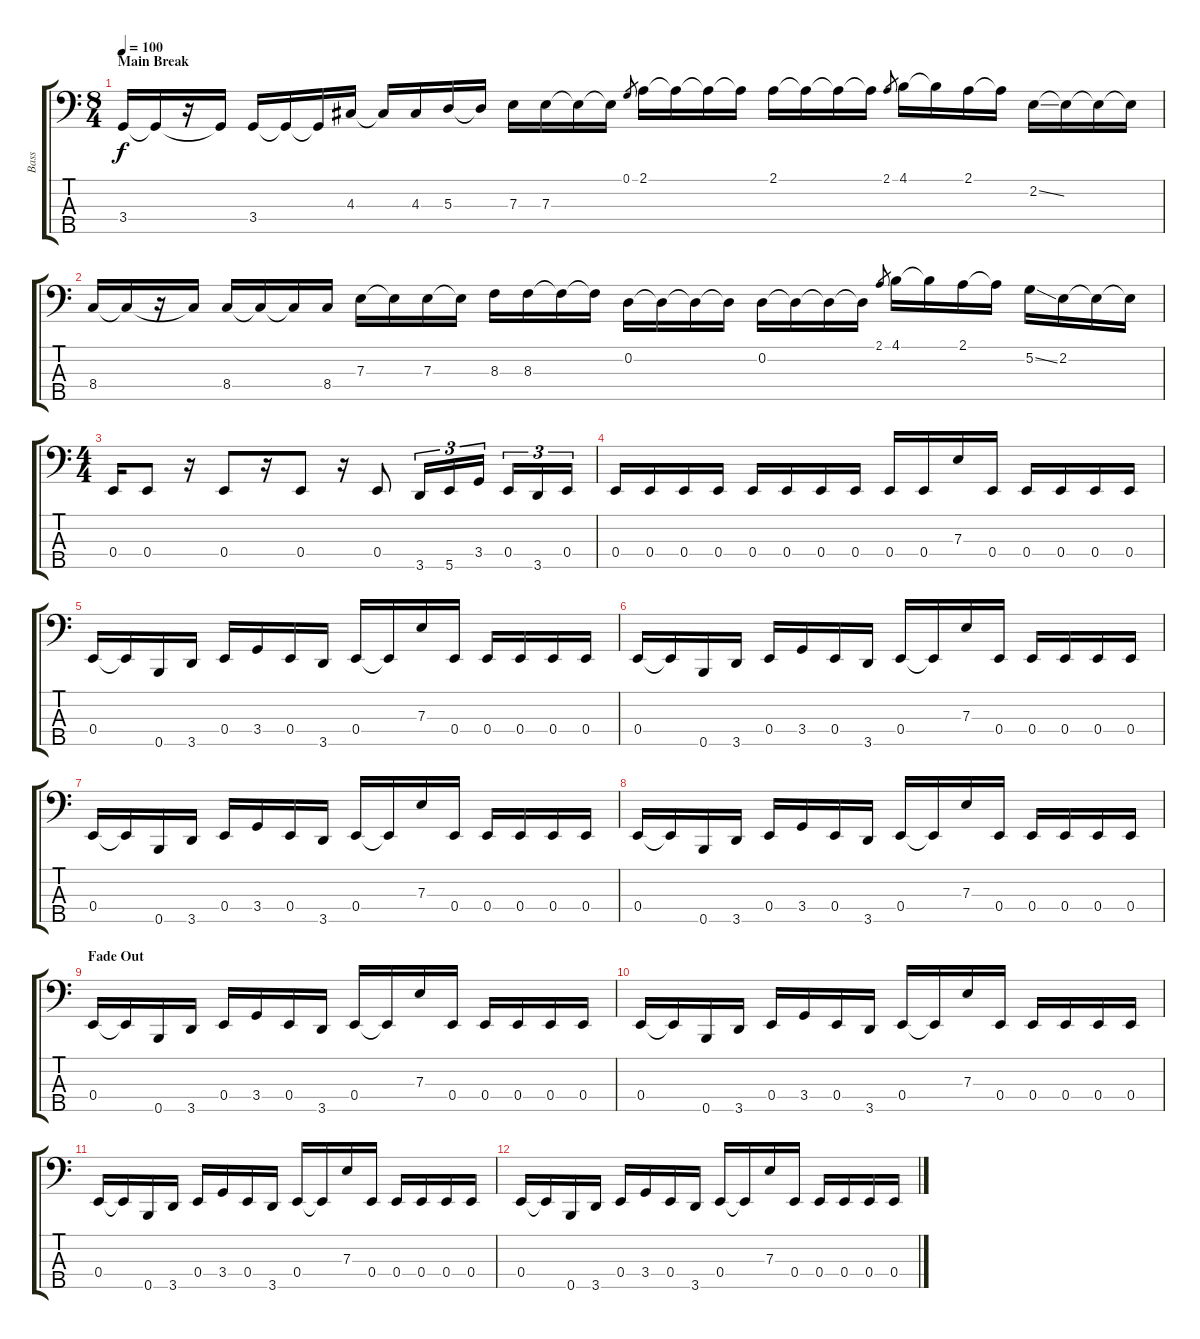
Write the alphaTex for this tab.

\track ("Bass" "Bass") {instrument electricbassfinger}
\staff {score tabs}
\tuning (G2 D2 A1 E1 B0) {hide}
\ts (8 4)
\section ("" "Main Break")
\tempo 100
\clef f4
\ks c
3.4.16{dy f} 3.4{t}.16 r.16 3.4{t}.16 3.4.16 3.4{t}.16 3.4{t}.16 4.3.16 4.3{t}.16 4.3.16 5.3.16 5.3{t}.16 7.3.16 7.3.16 7.3{t}.16 7.3{t}.16 0.1.8{gr} 2.1.16 2.1{t}.16 2.1{t}.16 2.1{t}.16 2.1.16 2.1{t}.16 2.1{t}.16 2.1{t}.16 2.1.8{gr} 4.1.16 4.1{t}.16 2.1.16 2.1{t}.16 2.2{ss}.16 2.2{t}.16 2.2{t}.16 2.2{t}.16 |
8.4.16 8.4{t}.16 r.16 8.4{t}.16 8.4.16 8.4{t}.16 8.4{t}.16 8.4.16 7.3.16 7.3{t}.16 7.3.16 7.3{t}.16 8.3.16 8.3.16 8.3{t}.16 8.3{t}.16 0.2.16 0.2{t}.16 0.2{t}.16 0.2{t}.16 0.2.16 0.2{t}.16 0.2{t}.16 0.2{t}.16 2.1.8{gr} 4.1.16 4.1{t}.16 2.1.16 2.1{t}.16 5.2{ss}.16 2.2.16 2.2{t}.16 2.2{t}.16 |
\ts (4 4)
0.4.16 0.4.8 r.16 0.4.8 r.16 0.4.8 r.16 0.4.8 3.5.16{tu (3 2)} 5.5.16{tu (3 2)} 3.4.16{tu (3 2)} 0.4.16{tu (3 2)} 3.5.16{tu (3 2)} 0.4.16{tu (3 2)} |
0.4.16 0.4.16 0.4.16 0.4.16 0.4.16 0.4.16 0.4.16 0.4.16 0.4.16 0.4.16 7.3.16 0.4.16 0.4.16 0.4.16 0.4.16 0.4.16 |
0.4.16 0.4{t}.16 0.5.16 3.5.16 0.4.16 3.4.16 0.4.16 3.5.16 0.4.16 0.4{t}.16 7.3.16 0.4.16 0.4.16 0.4.16 0.4.16 0.4.16 |
0.4.16 0.4{t}.16 0.5.16 3.5.16 0.4.16 3.4.16 0.4.16 3.5.16 0.4.16 0.4{t}.16 7.3.16 0.4.16 0.4.16 0.4.16 0.4.16 0.4.16 |
0.4.16 0.4{t}.16 0.5.16 3.5.16 0.4.16 3.4.16 0.4.16 3.5.16 0.4.16 0.4{t}.16 7.3.16 0.4.16 0.4.16 0.4.16 0.4.16 0.4.16 |
0.4.16 0.4{t}.16 0.5.16 3.5.16 0.4.16 3.4.16 0.4.16 3.5.16 0.4.16 0.4{t}.16 7.3.16 0.4.16 0.4.16 0.4.16 0.4.16 0.4.16 |
\section ("" "Fade Out")
0.4.16{volume 0 instrument electricbassfinger} 0.4{t}.16 0.5.16 3.5.16 0.4.16 3.4.16 0.4.16 3.5.16 0.4.16 0.4{t}.16 7.3.16 0.4.16 0.4.16 0.4.16 0.4.16 0.4.16 |
0.4.16 0.4{t}.16 0.5.16 3.5.16 0.4.16 3.4.16 0.4.16 3.5.16 0.4.16 0.4{t}.16 7.3.16 0.4.16 0.4.16 0.4.16 0.4.16 0.4.16 |
0.4.16 0.4{t}.16 0.5.16 3.5.16 0.4.16 3.4.16 0.4.16 3.5.16 0.4.16 0.4{t}.16 7.3.16 0.4.16 0.4.16 0.4.16 0.4.16 0.4.16 |
0.4.16 0.4{t}.16 0.5.16 3.5.16 0.4.16 3.4.16 0.4.16 3.5.16 0.4.16 0.4{t}.16 7.3.16 0.4.16 0.4.16 0.4.16 0.4.16 0.4.16
